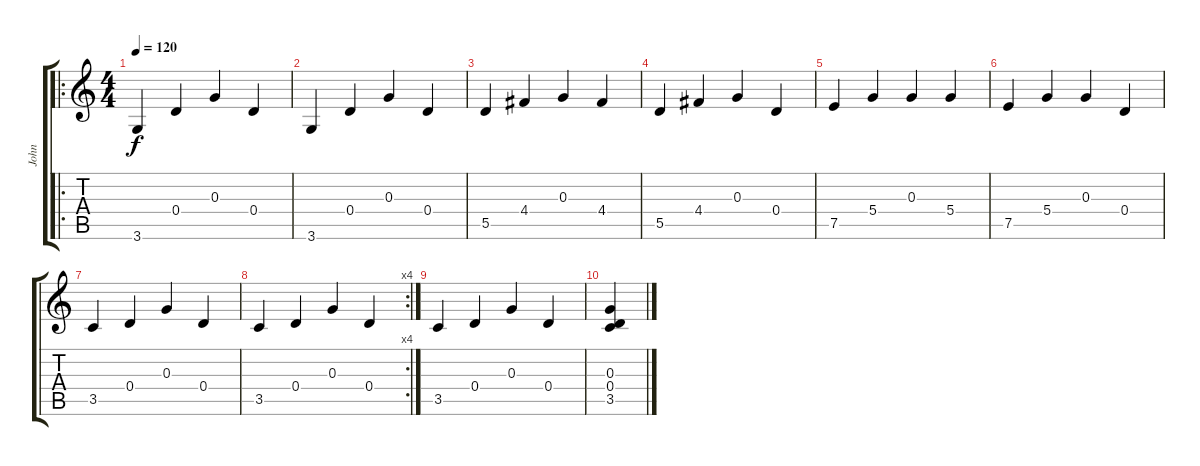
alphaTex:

\track ("John" "John") {instrument acousticguitarsteel}
\staff {score tabs}
\tuning (E4 B3 G3 D3 A2 E2) {hide}
\ro
\ts (4 4)
\tempo 120
\clef g2
\ks c
3.6.4{dy f} 0.4.4 0.3.4 0.4.4 |
3.6.4 0.4.4 0.3.4 0.4.4 |
5.5.4 4.4.4 0.3.4 4.4.4 |
5.5.4 4.4.4 0.3.4 0.4.4 |
7.5.4 5.4.4 0.3.4 5.4.4 |
7.5.4 5.4.4 0.3.4 0.4.4 |
3.5.4 0.4.4 0.3.4 0.4.4 |
\rc 4
3.5.4 0.4.4 0.3.4 0.4.4 |
3.5.4 0.4.4 0.3.4 0.4.4 |
(0.3 0.4 3.5).4
